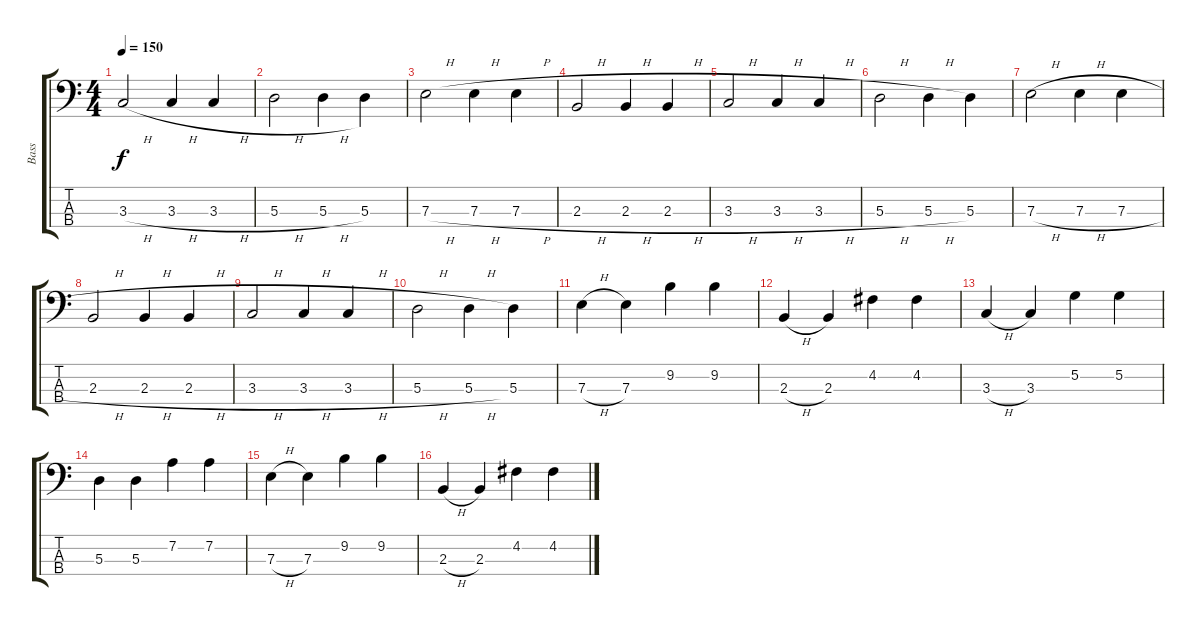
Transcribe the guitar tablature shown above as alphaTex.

\track ("Bass" "Bass") {instrument electricbassfinger}
\staff {score tabs}
\tuning (G2 D2 A1 E1) {hide}
\ts (4 4)
\tempo 150
\clef f4
\ks c
3.3{h}.2{dy f} 3.3{h}.4 3.3{h}.4 |
5.3{h}.2 5.3{h}.4 5.3.4 |
7.3{h}.2 7.3{h}.4 7.3{h}.4 |
2.3{h}.2 2.3{h}.4 2.3{h}.4 |
3.3{h}.2 3.3{h}.4 3.3{h}.4 |
5.3{h}.2 5.3{h}.4 5.3.4 |
7.3{h}.2 7.3{h}.4 7.3{h}.4 |
2.3{h}.2 2.3{h}.4 2.3{h}.4 |
3.3{h}.2 3.3{h}.4 3.3{h}.4 |
5.3{h}.2 5.3{h}.4 5.3.4 |
7.3{h}.4 7.3.4 9.2.4 9.2.4 |
2.3{h}.4 2.3.4 4.2.4 4.2.4 |
3.3{h}.4 3.3.4 5.2.4 5.2.4 |
5.3.4 5.3.4 7.2.4 7.2.4 |
7.3{h}.4 7.3.4 9.2.4 9.2.4 |
2.3{h}.4 2.3.4 4.2.4 4.2.4
